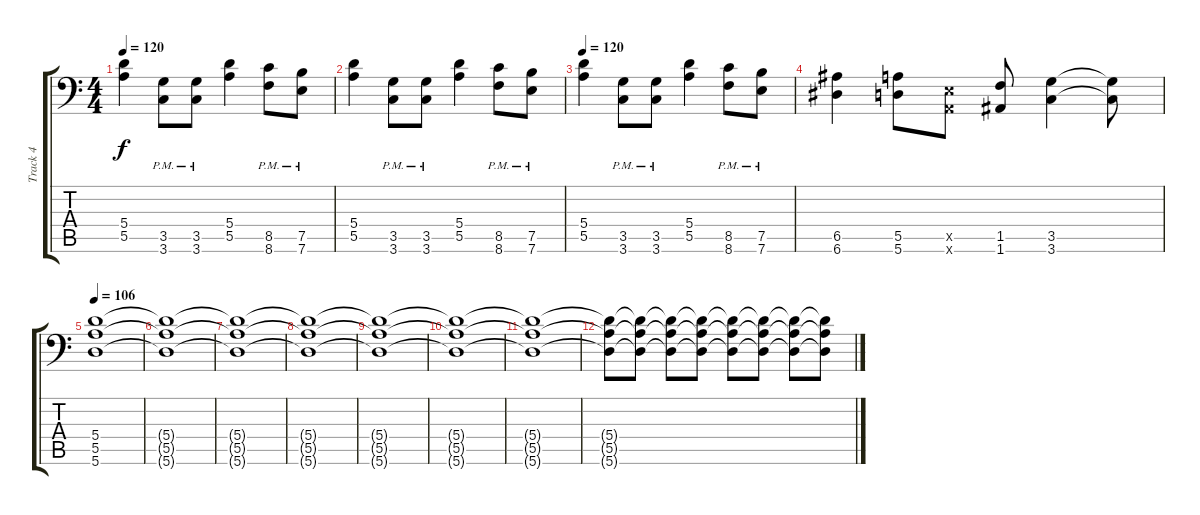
\track ("Track 4" "Track 4") {instrument overdrivenguitar}
\staff {score tabs}
\tuning (B3 Gb3 D3 A2 E2 A1) {hide}
\ts (4 4)
\tempo 120
\clef f4
\ks c
(5.4 5.5).4{dy f} (3.5{pm} 3.6{pm}).8 (3.5{pm} 3.6{pm}).8 (5.4 5.5).4 (8.5{pm} 8.6{pm}).8 (7.5{pm} 7.6{pm}).8 |
(5.4 5.5).4 (3.5{pm} 3.6{pm}).8 (3.5{pm} 3.6{pm}).8 (5.4 5.5).4 (8.5{pm} 8.6{pm}).8 (7.5{pm} 7.6{pm}).8 |
\tempo 120
(5.4 5.5).4 (3.5{pm} 3.6{pm}).8 (3.5{pm} 3.6{pm}).8 (5.4 5.5).4 (8.5{pm} 8.6{pm}).8 (7.5{pm} 7.6{pm}).8 |
(6.5 6.6).4 (5.5 5.6).8 (0.5{x} 0.6{x}).8 (1.5 1.6).8 (3.5 3.6).4 (3.5{t} 3.6{t}).8 |
\tempo 106
(5.4 5.5 5.6).1 |
(5.4{t} 5.5{t} 5.6{t}).1 |
(5.4{t} 5.5{t} 5.6{t}).1 |
(5.4{t} 5.5{t} 5.6{t}).1 |
(5.4{t} 5.5{t} 5.6{t}).1 |
(5.4{t} 5.5{t} 5.6{t}).1 |
(5.4{t} 5.5{t} 5.6{t}).1 |
(5.4{t} 5.5{t} 5.6{t}).8{volume 14} (5.4{t} 5.5{t} 5.6{t}).8{volume 12} (5.4{t} 5.5{t} 5.6{t}).8{volume 10} (5.4{t} 5.5{t} 5.6{t}).8{volume 8} (5.4{t} 5.5{t} 5.6{t}).8{volume 6} (5.4{t} 5.5{t} 5.6{t}).8{volume 4} (5.4{t} 5.5{t} 5.6{t}).8{volume 2} (5.4{t} 5.5{t} 5.6{t}).8{volume 0}
